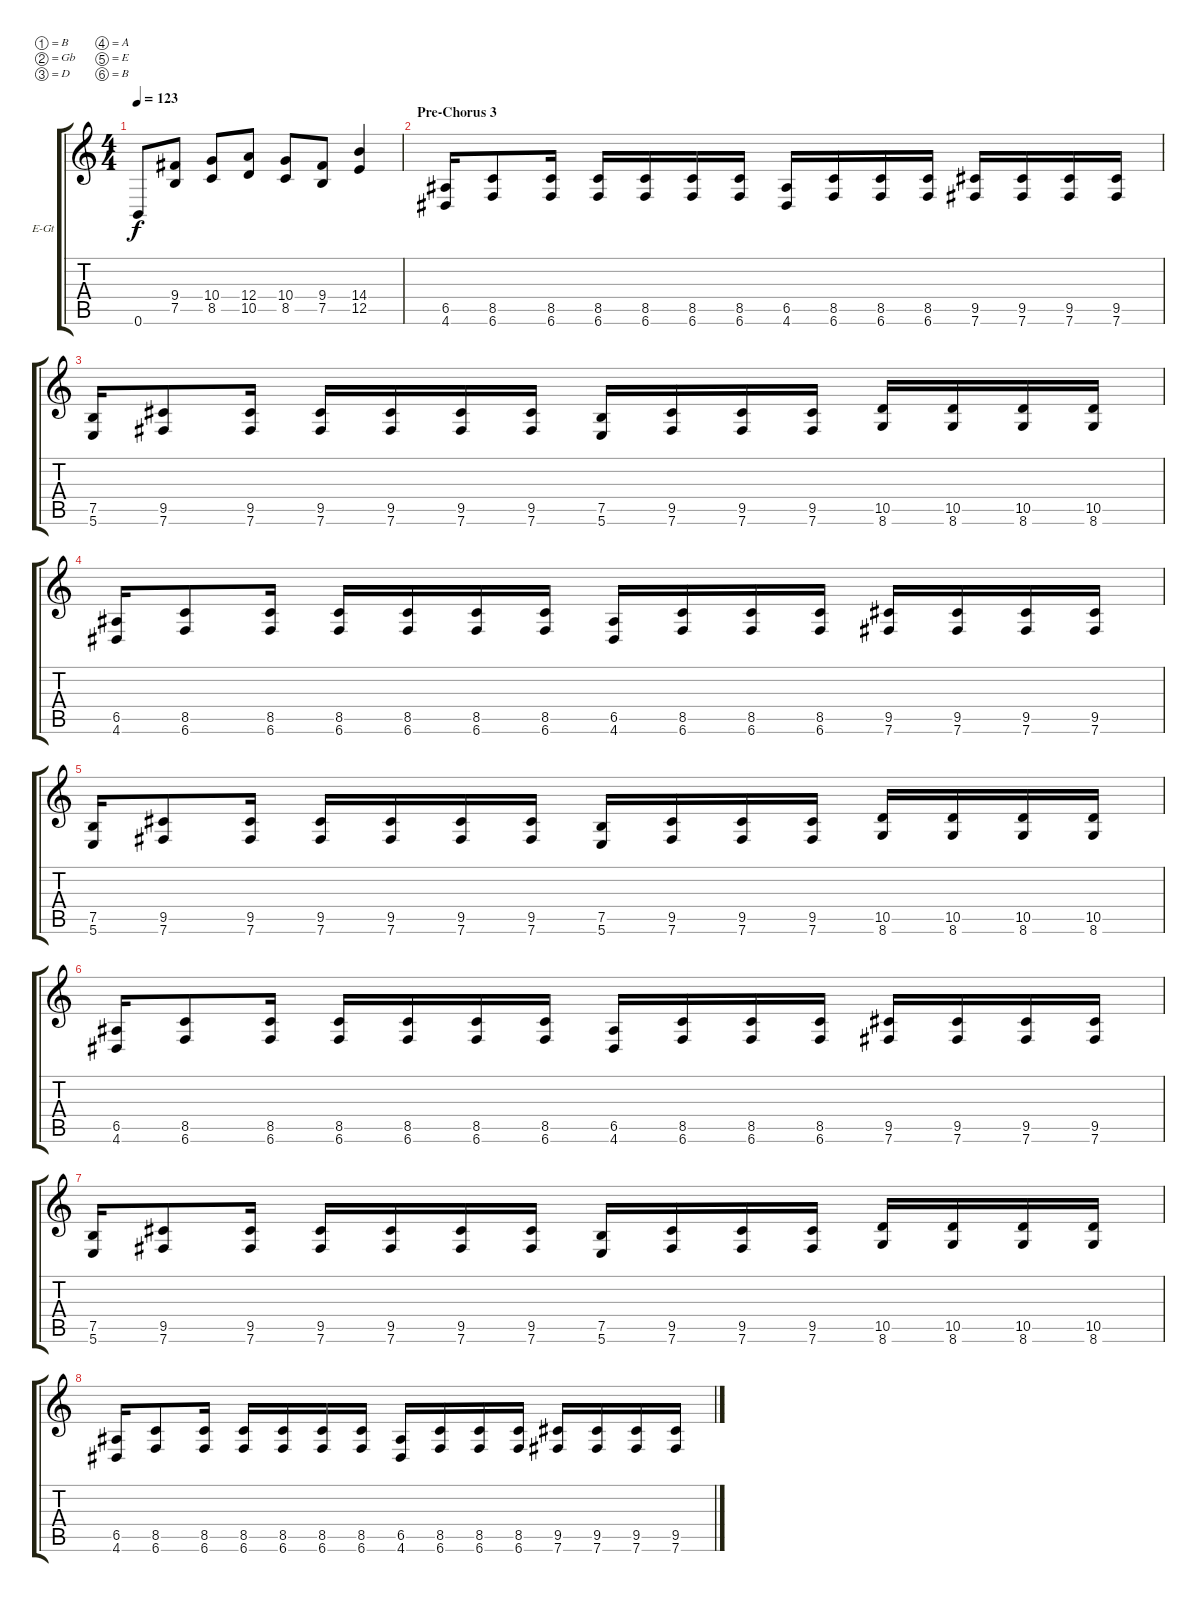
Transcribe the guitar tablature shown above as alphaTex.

\defaultSystemsLayout 4
\bracketExtendMode groupsimilarinstruments
\firstSystemTrackNameOrientation horizontal
\otherSystemsTrackNameOrientation horizontal
\track ("Rhytm Guitar L" "E-Gt") {instrument distortionguitar}
\staff {score tabs}
\tuning (B3 Gb3 D3 A2 E2 B1)
\ts (4 4)
\tempo 123
\clef g2
\ks c
0.6.8{dy f} (7.5 9.4).8 (8.5 10.4).8 (10.5 12.4).8 (8.5 10.4).8 (7.5 9.4).8 (12.5 14.4).4 |
\section ("" "Pre-Chorus 3")
(4.6 6.5).16 (6.6 8.5).8 (6.6 8.5).16 (6.6 8.5).16 (6.6 8.5).16 (6.6 8.5).16 (6.6 8.5).16 (4.6 6.5).16 (6.6 8.5).16 (6.6 8.5).16 (6.6 8.5).16 (7.6 9.5).16 (7.6 9.5).16 (7.6 9.5).16 (7.6 9.5).16 |
(5.6 7.5).16 (7.6 9.5).8 (7.6 9.5).16 (7.6 9.5).16 (7.6 9.5).16 (7.6 9.5).16 (7.6 9.5).16 (5.6 7.5).16 (7.6 9.5).16 (7.6 9.5).16 (7.6 9.5).16 (8.6 10.5).16 (8.6 10.5).16 (8.6 10.5).16 (8.6 10.5).16 |
(4.6 6.5).16 (6.6 8.5).8 (6.6 8.5).16 (6.6 8.5).16 (6.6 8.5).16 (6.6 8.5).16 (6.6 8.5).16 (4.6 6.5).16 (6.6 8.5).16 (6.6 8.5).16 (6.6 8.5).16 (7.6 9.5).16 (7.6 9.5).16 (7.6 9.5).16 (7.6 9.5).16 |
(5.6 7.5).16 (7.6 9.5).8 (7.6 9.5).16 (7.6 9.5).16 (7.6 9.5).16 (7.6 9.5).16 (7.6 9.5).16 (5.6 7.5).16 (7.6 9.5).16 (7.6 9.5).16 (7.6 9.5).16 (8.6 10.5).16 (8.6 10.5).16 (8.6 10.5).16 (8.6 10.5).16 |
(4.6 6.5).16 (6.6 8.5).8 (6.6 8.5).16 (6.6 8.5).16 (6.6 8.5).16 (6.6 8.5).16 (6.6 8.5).16 (4.6 6.5).16 (6.6 8.5).16 (6.6 8.5).16 (6.6 8.5).16 (7.6 9.5).16 (7.6 9.5).16 (7.6 9.5).16 (7.6 9.5).16 |
(5.6 7.5).16 (7.6 9.5).8 (7.6 9.5).16 (7.6 9.5).16 (7.6 9.5).16 (7.6 9.5).16 (7.6 9.5).16 (5.6 7.5).16 (7.6 9.5).16 (7.6 9.5).16 (7.6 9.5).16 (8.6 10.5).16 (8.6 10.5).16 (8.6 10.5).16 (8.6 10.5).16 |
(4.6 6.5).16 (6.6 8.5).8 (6.6 8.5).16 (6.6 8.5).16 (6.6 8.5).16 (6.6 8.5).16 (6.6 8.5).16 (4.6 6.5).16 (6.6 8.5).16 (6.6 8.5).16 (6.6 8.5).16 (7.6 9.5).16 (7.6 9.5).16 (7.6 9.5).16 (7.6 9.5).16
